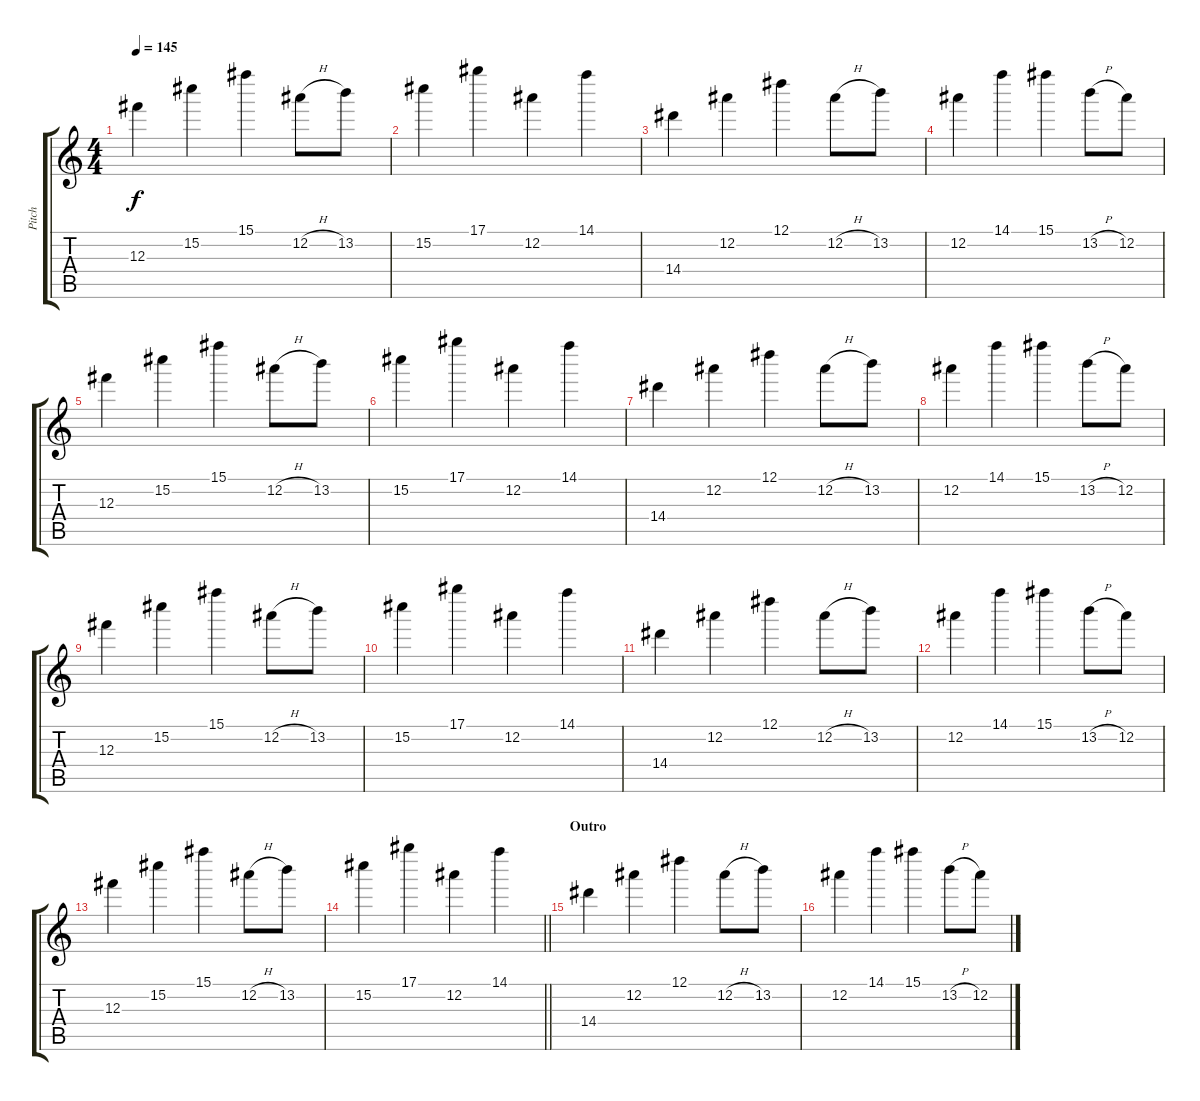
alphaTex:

\track ("Pitch" "Pitch") {instrument distortionguitar}
\staff {score tabs}
\tuning (Eb5 Bb4 Gb4 Db4 Ab3 Eb3) {hide}
\ts (4 4)
\tempo 145
\clef g2
\ks c
12.3.4{dy f} 15.2.4 15.1.4 12.2{h}.8 13.2.8 |
15.2.4 17.1.4 12.2.4 14.1.4 |
14.4.4 12.2.4 12.1.4 12.2{h}.8 13.2.8 |
12.2.4 14.1.4 15.1.4 13.2{h}.8 12.2.8 |
12.3.4 15.2.4 15.1.4 12.2{h}.8 13.2.8 |
15.2.4 17.1.4 12.2.4 14.1.4 |
14.4.4 12.2.4 12.1.4 12.2{h}.8 13.2.8 |
12.2.4 14.1.4 15.1.4 13.2{h}.8 12.2.8 |
12.3.4 15.2.4 15.1.4 12.2{h}.8 13.2.8 |
15.2.4 17.1.4 12.2.4 14.1.4 |
14.4.4 12.2.4 12.1.4 12.2{h}.8 13.2.8 |
12.2.4 14.1.4 15.1.4 13.2{h}.8 12.2.8 |
12.3.4 15.2.4 15.1.4 12.2{h}.8 13.2.8 |
\barLineRight lightlight
15.2.4 17.1.4 12.2.4 14.1.4 |
\section ("" "Outro")
14.4.4 12.2.4 12.1.4 12.2{h}.8 13.2.8 |
12.2.4 14.1.4 15.1.4 13.2{h}.8 12.2.8
